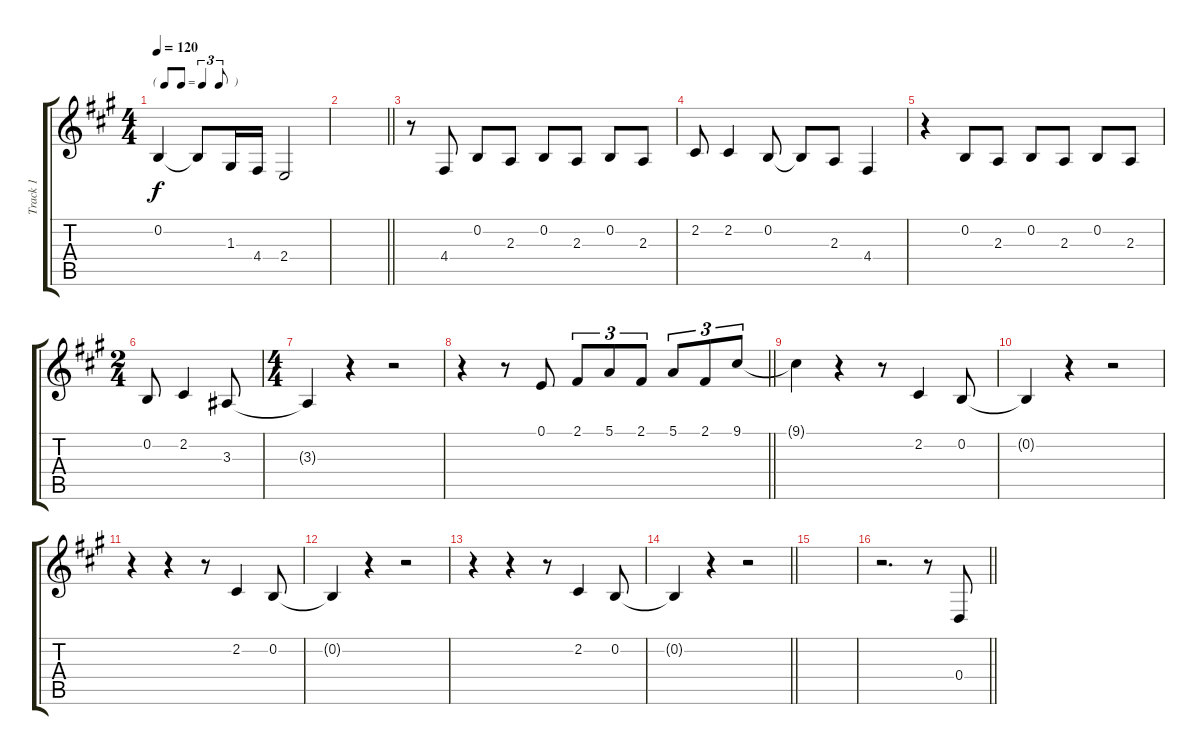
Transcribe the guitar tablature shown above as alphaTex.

\track ("Track 1" "Track 1") {instrument tenorsax}
\staff {score tabs}
\tuning (E4 B3 G3 D3 A2 E2) {hide}
\ts (4 4)
\tf triplet8th
\tempo 120
\clef g2
\ks a
0.2.4{dy f} 0.2{t}.8 1.3.16 4.4.16 2.4.2 |
\barLineRight lightlight
|
r.8 4.4.8 0.2.8 2.3.8 0.2.8 2.3.8 0.2.8 2.3.8 |
2.2.8 2.2.4 0.2.8 0.2{t}.8 2.3.8 4.4.4 |
r.4 0.2.8 2.3.8 0.2.8 2.3.8 0.2.8 2.3.8 |
\ts (2 4)
0.2.8 2.2.4 3.3.8 |
\ts (4 4)
3.3{t}.4 r.4 r.2 |
\barLineRight lightlight
r.4 r.8 0.1.8 2.1.8{tu (3 2)} 5.1.8{tu (3 2)} 2.1.8{tu (3 2)} 5.1.8{tu (3 2)} 2.1.8{tu (3 2)} 9.1.8{tu (3 2)} |
9.1{t}.4 r.4 r.8 2.2.4 0.2.8 |
0.2{t}.4 r.4 r.2 |
r.4 r.4 r.8 2.2.4 0.2.8 |
0.2{t}.4 r.4 r.2 |
r.4 r.4 r.8 2.2.4 0.2.8 |
\barLineRight lightlight
0.2{t}.4 r.4 r.2 |
|
\barLineRight lightlight
r.2{d} r.8 0.4.8
